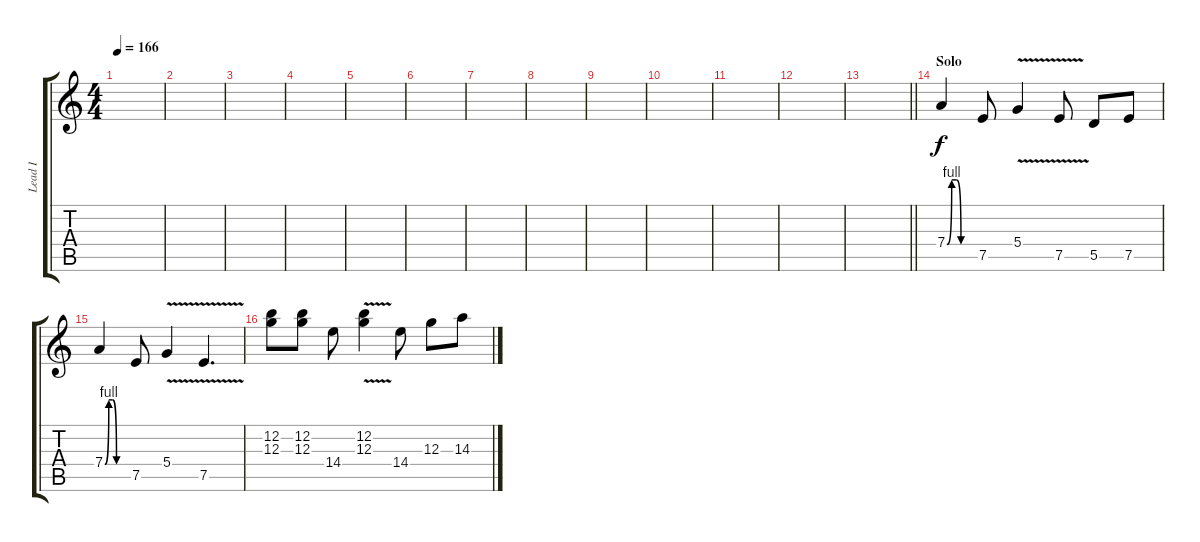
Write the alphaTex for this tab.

\track ("Lead I" "Lead I") {instrument overdrivenguitar}
\staff {score tabs}
\tuning (E4 B3 G3 D3 A2 E2) {hide}
\ts (4 4)
\tempo 166
\clef g2
\ks c
|
|
|
|
|
|
|
|
|
|
|
|
\barLineRight lightlight
|
\section ("" "Solo")
7.4{be (custom 0 0 10 4 20 4 30 0 60 0)}.4 7.5.8 5.4{v}.4 7.5{v}.8 5.5.8 7.5.8 |
7.4{be (custom 0 0 10 4 20 4 30 0 60 0)}.4 7.5.8 5.4{v}.4 7.5{v}.4{d} |
(12.2 12.3).8 (12.2 12.3).8 14.4.8 (12.2{v} 12.3{v}).4 14.4.8 12.3.8 14.3.8
